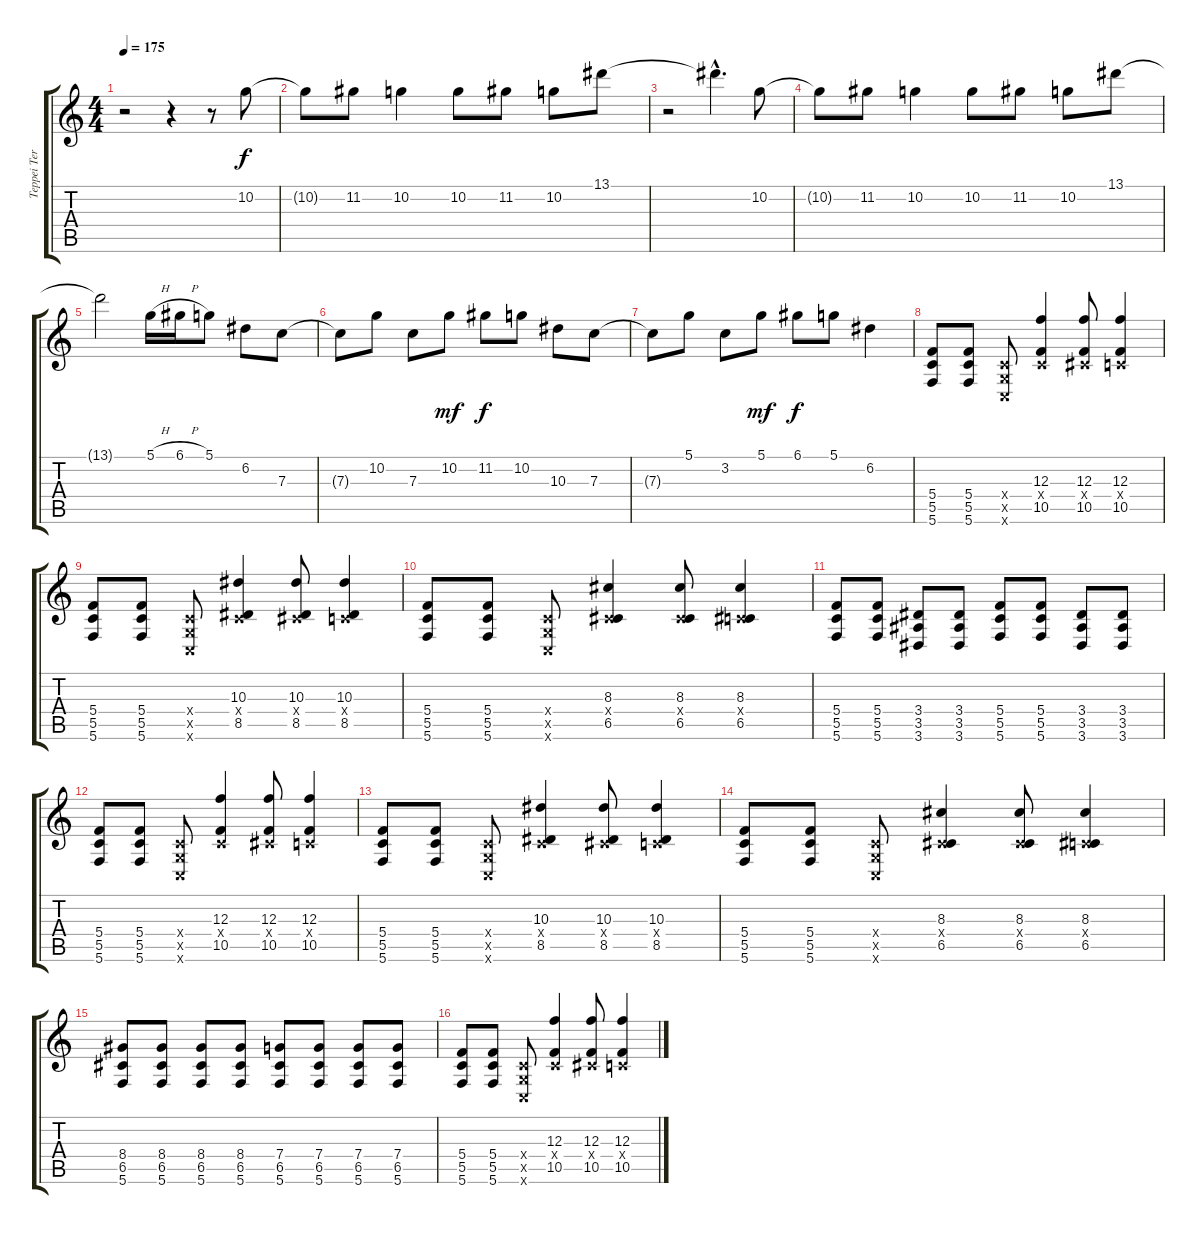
\track ("Teppei Teranishi " "Teppei Ter") {instrument acousticguitarsteel}
\staff {score tabs}
\tuning (D4 A3 F3 C3 G2 C2) {hide}
\ts (4 4)
\tempo 175
\clef g2
\ks c
r.2{dy f} r.4 r.8 10.2.8 |
10.2{t}.8 11.2.8 10.2.4 10.2.8 11.2.8 10.2.8 13.1.8 |
r.2 13.1{hac t}.4{d} 10.2.8 |
10.2{t}.8 11.2.8 10.2.4 10.2.8 11.2.8 10.2.8 13.1.8 |
13.1{t}.2 5.1{h}.16 6.1{h}.16 5.1.8 6.2.8 7.3.8 |
7.3{t}.8 10.2.8 7.3.8 10.2.8{dy mf} 11.2.8{dy f} 10.2.8 10.3.8 7.3.8 |
7.3{t}.8 5.1.8 3.2.8 5.1.8{dy mf} 6.1.8{dy f} 5.1.8 6.2.4 |
(5.4 5.5 5.6).8 (5.4 5.5 5.6).8 (0.4{x} 0.5{x} 0.6{x}).8 (12.3 0.4{x} 10.5).4 (12.3 1.4{x} 10.5).8 (12.3 0.4{x} 10.5).4 |
(5.4 5.5 5.6).8 (5.4 5.5 5.6).8 (0.4{x} 0.5{x} 0.6{x}).8 (10.3 0.4{x} 8.5).4 (10.3 1.4{x} 8.5).8 (10.3 0.4{x} 8.5).4 |
(5.4 5.5 5.6).8 (5.4 5.5 5.6).8 (0.4{x} 0.5{x} 0.6{x}).8 (8.3 0.4{x} 6.5).4 (8.3 1.4{x} 6.5).8 (8.3 0.4{x} 6.5).4 |
(5.4 5.5 5.6).8 (5.4 5.5 5.6).8 (3.4 3.5 3.6).8 (3.4 3.5 3.6).8 (5.4 5.5 5.6).8 (5.4 5.5 5.6).8 (3.4 3.5 3.6).8 (3.4 3.5 3.6).8 |
(5.4 5.5 5.6).8 (5.4 5.5 5.6).8 (0.4{x} 0.5{x} 0.6{x}).8 (12.3 0.4{x} 10.5).4 (12.3 1.4{x} 10.5).8 (12.3 0.4{x} 10.5).4 |
(5.4 5.5 5.6).8 (5.4 5.5 5.6).8 (0.4{x} 0.5{x} 0.6{x}).8 (10.3 0.4{x} 8.5).4 (10.3 1.4{x} 8.5).8 (10.3 0.4{x} 8.5).4 |
(5.4 5.5 5.6).8 (5.4 5.5 5.6).8 (0.4{x} 0.5{x} 0.6{x}).8 (8.3 0.4{x} 6.5).4 (8.3 1.4{x} 6.5).8 (8.3 0.4{x} 6.5).4 |
(8.4 6.5 5.6).8 (8.4 6.5 5.6).8 (8.4 6.5 5.6).8 (8.4 6.5 5.6).8 (7.4 6.5 5.6).8 (7.4 6.5 5.6).8 (7.4 6.5 5.6).8 (7.4 6.5 5.6).8 |
(5.4 5.5 5.6).8 (5.4 5.5 5.6).8 (0.4{x} 0.5{x} 0.6{x}).8 (12.3 0.4{x} 10.5).4 (12.3 1.4{x} 10.5).8 (12.3 0.4{x} 10.5).4
